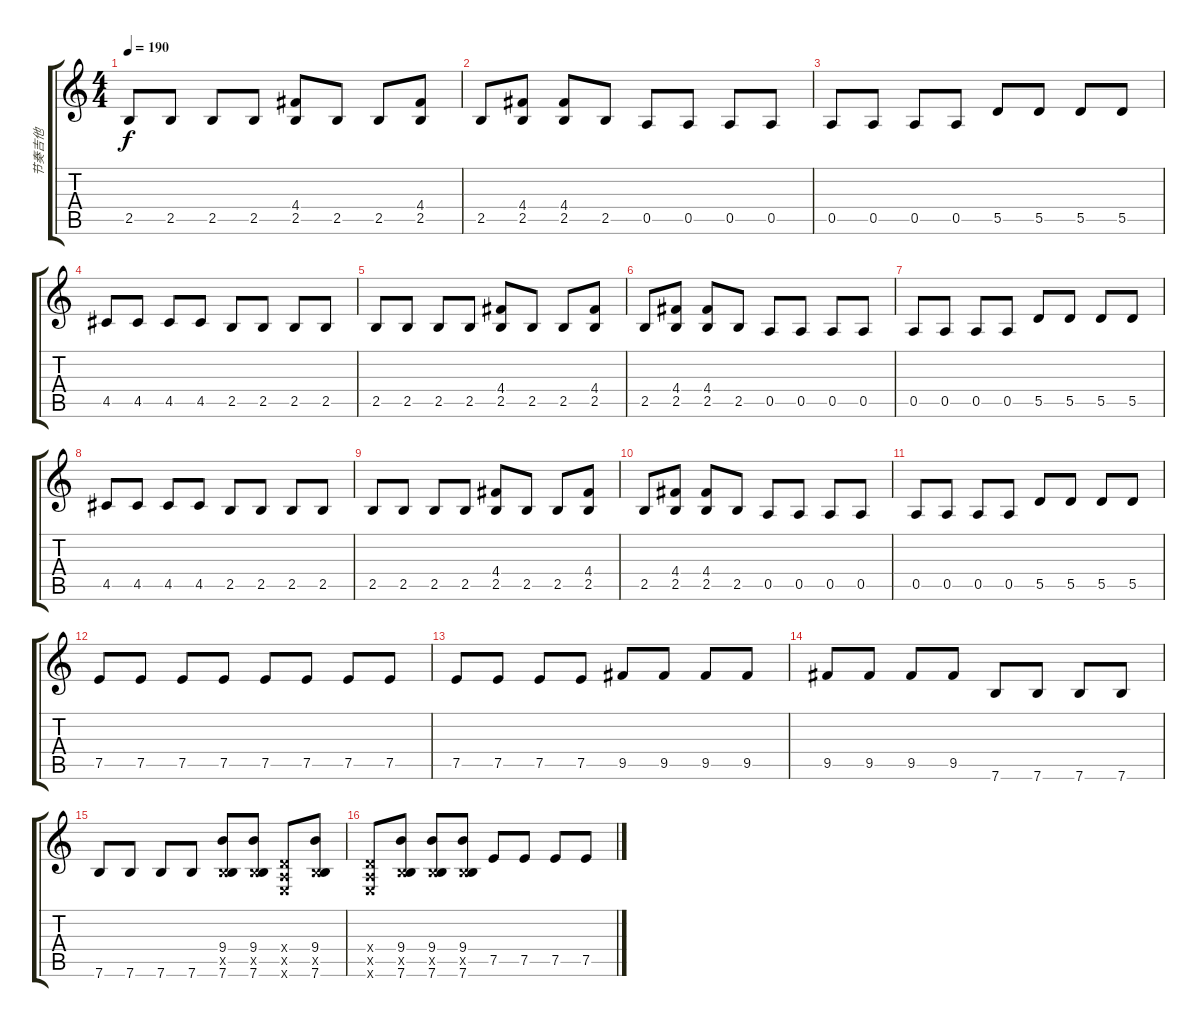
\track ("节奏吉他" "节奏吉他") {instrument distortionguitar}
\staff {score tabs}
\tuning (E4 B3 G3 D3 A2 E2) {hide}
\ts (4 4)
\tempo 190
\clef g2
\ks c
2.5.8{dy f} 2.5.8 2.5.8 2.5.8 (4.4 2.5).8 2.5.8 2.5.8 (4.4 2.5).8 |
2.5.8 (4.4 2.5).8 (4.4 2.5).8 2.5.8 0.5.8 0.5.8 0.5.8 0.5.8 |
0.5.8 0.5.8 0.5.8 0.5.8 5.5.8 5.5.8 5.5.8 5.5.8 |
4.5.8 4.5.8 4.5.8 4.5.8 2.5.8 2.5.8 2.5.8 2.5.8 |
2.5.8 2.5.8 2.5.8 2.5.8 (4.4 2.5).8 2.5.8 2.5.8 (4.4 2.5).8 |
2.5.8 (4.4 2.5).8 (4.4 2.5).8 2.5.8 0.5.8 0.5.8 0.5.8 0.5.8 |
0.5.8 0.5.8 0.5.8 0.5.8 5.5.8 5.5.8 5.5.8 5.5.8 |
4.5.8 4.5.8 4.5.8 4.5.8 2.5.8 2.5.8 2.5.8 2.5.8 |
2.5.8 2.5.8 2.5.8 2.5.8 (4.4 2.5).8 2.5.8 2.5.8 (4.4 2.5).8 |
2.5.8 (4.4 2.5).8 (4.4 2.5).8 2.5.8 0.5.8 0.5.8 0.5.8 0.5.8 |
0.5.8 0.5.8 0.5.8 0.5.8 5.5.8 5.5.8 5.5.8 5.5.8 |
7.5.8 7.5.8 7.5.8 7.5.8 7.5.8 7.5.8 7.5.8 7.5.8 |
7.5.8 7.5.8 7.5.8 7.5.8 9.5.8 9.5.8 9.5.8 9.5.8 |
9.5.8 9.5.8 9.5.8 9.5.8 7.6.8 7.6.8 7.6.8 7.6.8 |
7.6.8 7.6.8 7.6.8 7.6.8 (9.4 2.5{x} 7.6).8 (9.4 2.5{x} 7.6).8 (0.4{x} 0.5{x} 0.6{x}).8 (9.4 2.5{x} 7.6).8 |
(0.4{x} 0.5{x} 0.6{x}).8 (9.4 2.5{x} 7.6).8 (9.4 2.5{x} 7.6).8 (9.4 2.5{x} 7.6).8 7.5.8 7.5.8 7.5.8 7.5.8
